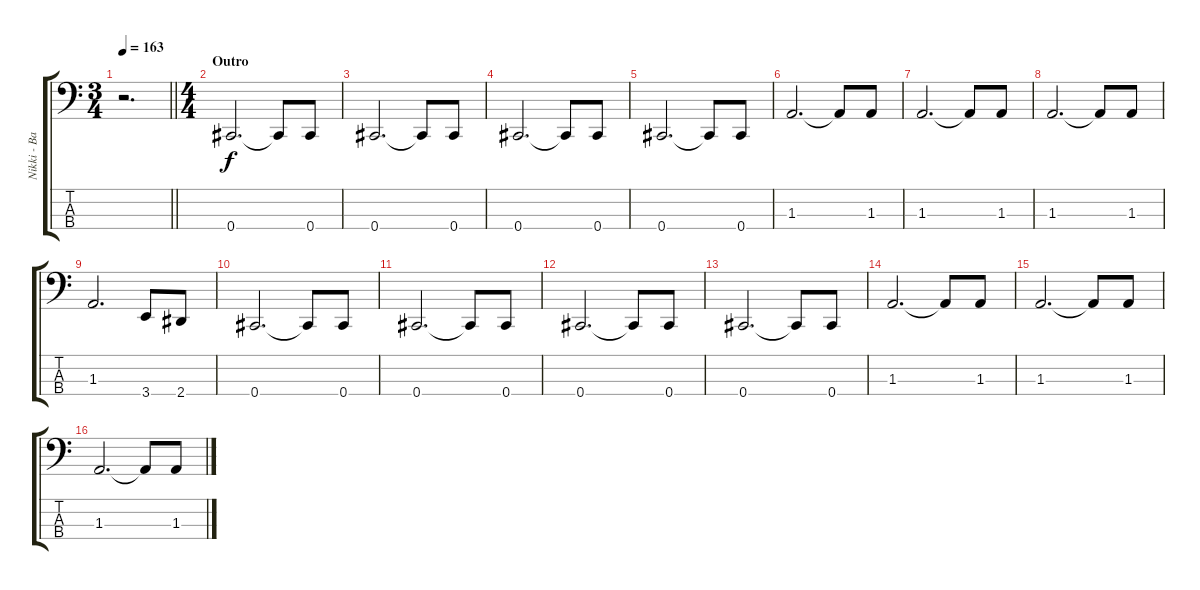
\track ("Nikki - Bass" "Nikki - Ba") {instrument electricbassfinger}
\staff {score tabs}
\tuning (Gb2 Db2 Ab1 Db1) {hide}
\ts (3 4)
\tempo 163
\clef f4
\barLineRight lightlight
\ks c
r.2{d dy f} |
\ts (4 4)
\section ("" "Outro")
0.4.2{d} 0.4{t}.8 0.4.8 |
0.4.2{d} 0.4{t}.8 0.4.8 |
0.4.2{d} 0.4{t}.8 0.4.8 |
0.4.2{d} 0.4{t}.8 0.4.8 |
1.3.2{d} 1.3{t}.8 1.3.8 |
1.3.2{d} 1.3{t}.8 1.3.8 |
1.3.2{d} 1.3{t}.8 1.3.8 |
1.3.2{d} 3.4.8 2.4.8 |
0.4.2{d} 0.4{t}.8 0.4.8 |
0.4.2{d} 0.4{t}.8 0.4.8 |
0.4.2{d} 0.4{t}.8 0.4.8 |
0.4.2{d} 0.4{t}.8 0.4.8 |
1.3.2{d} 1.3{t}.8 1.3.8 |
1.3.2{d} 1.3{t}.8 1.3.8 |
1.3.2{d} 1.3{t}.8 1.3.8
